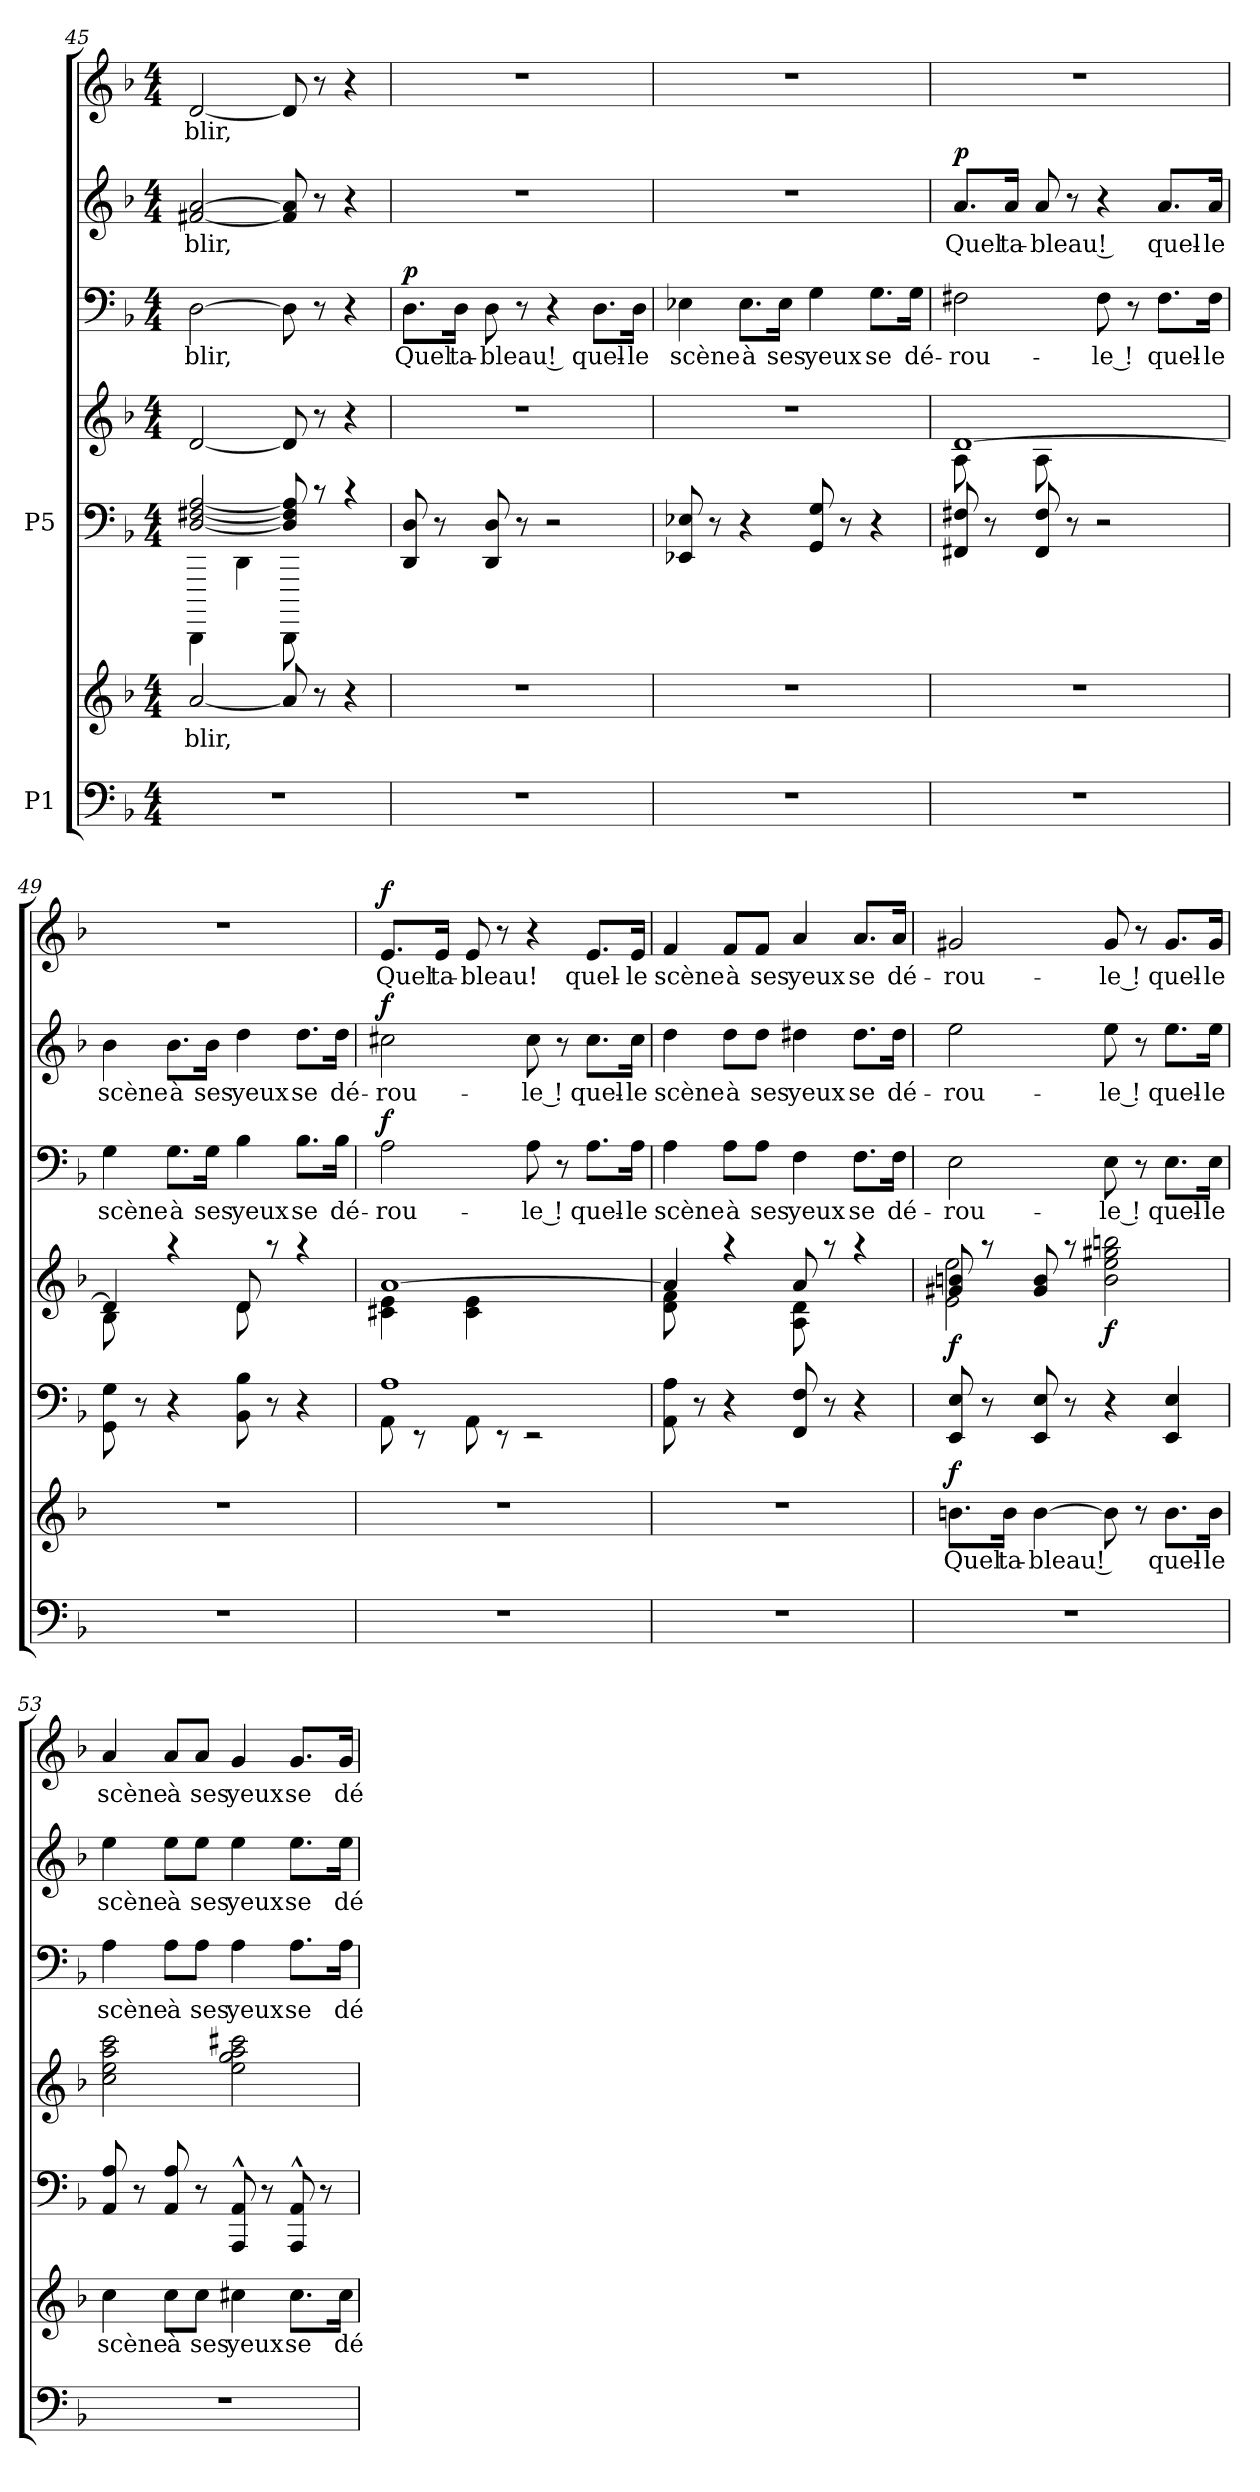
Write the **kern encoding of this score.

**kern	**kern	**text	**dynam	**kern	**kern	**dynam	**kern	**text	**dynam	**kern	**text	**dynam	**kern	**text	**dynam
*part5	*part5	*part5	*part5	*part4	*part4	*part4	*part3	*part3	*part3	*part2	*part2	*part2	*part1	*part1	*part1
*staff7	*staff6	*staff6	*staff6/7	*staff5	*staff4	*staff4/5	*staff3	*staff3	*staff3	*staff2	*staff2	*staff2	*staff1	*staff1	*staff1
*I"P1	*	*	*	*I"P5	*	*	*	*	*	*	*	*	*	*	*
*clefF4	*clefG2	*	*	*clefF4	*clefG2	*	*clefF4	*	*	*clefG2	*	*	*clefG2	*	*
*	*	*	*	*	*	*	*	*	*	*ITrd7c12	*	*	*	*	*
*k[b-]	*k[b-]	*	*	*k[b-]	*k[b-]	*	*k[b-]	*	*	*k[b-]	*	*	*k[b-]	*	*
*F:	*F:	*	*	*F:	*F:	*	*F:	*	*	*F:	*	*	*F:	*	*
*M4/4	*M4/4	*	*	*M4/4	*M4/4	*	*M4/4	*	*	*M4/4	*	*	*M4/4	*	*
=45	=45	=45	=45	=45	=45	=45	=45	=45	=45	=45	=45	=45	=45	=45	=45
!	!	!LO:LY:b	!	!	!	!	!	!LO:LY:b	!	!	!LO:LY:b	!	!	!LO:LY:b	!
*	*	*	*	*^	*	*	*	*	*	*	*	*	*	*	*
1r	[2a/	-blir,	.	4DDDD\	[2D/ [2F#X/ [2A/	[2d/	.	[2D\	-blir,	.	[2F#X/ [2A/	-blir,	.	[2d/	-blir,	.
.	.	.	.	4DD\	.	.	.	.	.	.	.	.	.	.	.	.
.	8a/]	.	.	8DDDD\	8D/] 8F#/] 8A/]	8d/]	.	8D\]	.	.	8F#/] 8A/]	.	.	8d/]	.	.
.	8r	.	.	8rc	4.ryy	8r	.	8r	.	.	8r	.	.	8r	.	.
.	4r	.	.	4rc	.	4r	.	4r	.	.	4r	.	.	4r	.	.
*	*	*	*	*v	*v	*	*	*	*	*	*	*	*	*	*	*
=46	=46	=46	=46	=46	=46	=46	=46	=46	=46	=46	=46	=46	=46	=46	=46
!	!	!	!	!	!	!	!	!LO:LY:b	!LO:DY:b	!	!	!	!	!	!
1r	1r	.	.	8DD/ 8D/	1r	.	8.D\L	Quel	p	1r	.	.	1r	.	.
.	.	.	.	8r	.	.	.	.	.	.	.	.	.	.	.
!	!	!	!	!	!	!	!	!LO:LY:b	!	!	!	!	!	!	!
.	.	.	.	.	.	.	16D\Jk	ta-	.	.	.	.	.	.	.
!	!	!	!	!	!	!	!	!LO:LY:b	!	!	!	!	!	!	!
.	.	.	.	8DD/ 8D/	.	.	8D\	bleau !	.	.	.	.	.	.	.
.	.	.	.	8r	.	.	8r	.	.	.	.	.	.	.	.
.	.	.	.	2r	.	.	4r	.	.	.	.	.	.	.	.
!	!	!	!	!	!	!	!	!LO:LY:b	!	!	!	!	!	!	!
.	.	.	.	.	.	.	8.D\L	quel-	.	.	.	.	.	.	.
!	!	!	!	!	!	!	!	!LO:LY:b	!	!	!	!	!	!	!
.	.	.	.	.	.	.	16D\Jk	-le	.	.	.	.	.	.	.
!!LO:LB:g=z
=47	=47	=47	=47	=47	=47	=47	=47	=47	=47	=47	=47	=47	=47	=47	=47
!	!	!	!	!	!	!	!	!LO:LY:b	!	!	!	!	!	!	!
1r	1r	.	.	8EE-X/ 8E-X/	1r	.	4E-X\	scène	.	1r	.	.	1r	.	.
.	.	.	.	8r	.	.	.	.	.	.	.	.	.	.	.
!	!	!	!	!	!	!	!	!LO:LY:b	!	!	!	!	!	!	!
.	.	.	.	4r	.	.	8.E-\L	à	.	.	.	.	.	.	.
!	!	!	!	!	!	!	!	!LO:LY:b	!	!	!	!	!	!	!
.	.	.	.	.	.	.	16E-\Jk	ses	.	.	.	.	.	.	.
!	!	!	!	!	!	!	!	!LO:LY:b	!	!	!	!	!	!	!
.	.	.	.	8GG/ 8G/	.	.	4G\	yeux	.	.	.	.	.	.	.
.	.	.	.	8r	.	.	.	.	.	.	.	.	.	.	.
!	!	!	!	!	!	!	!	!LO:LY:b	!	!	!	!	!	!	!
.	.	.	.	4r	.	.	8.G\L	se	.	.	.	.	.	.	.
!	!	!	!	!	!	!	!	!LO:LY:b	!	!	!	!	!	!	!
.	.	.	.	.	.	.	16G\Jk	dé-	.	.	.	.	.	.	.
=48	=48	=48	=48	=48	=48	=48	=48	=48	=48	=48	=48	=48	=48	=48	=48
*	*	*	*	*	*^	*	*	*	*	*	*	*	*	*	*
!	!	!	!	!	!	!	!	!	!LO:LY:b	!	!	!LO:LY:b	!LO:DY:b	!	!	!
1r	1r	.	.	8FF#X/ 8F#X/	[1d	8A\	.	2F#X\	-rou-	.	8.A/L	Quel	p	1r	.	.
.	.	.	.	8r	.	8ryy	.	.	.	.	.	.	.	.	.	.
!	!	!	!	!	!	!	!	!	!	!	!	!LO:LY:b	!	!	!	!
.	.	.	.	.	.	.	.	.	.	.	16A/Jk	ta-	.	.	.	.
!	!	!	!	!	!	!	!	!	!	!	!	!LO:LY:b	!	!	!	!
.	.	.	.	8FF#/ 8F#/	.	8A\	.	.	.	.	8A/	bleau !	.	.	.	.
.	.	.	.	8r	.	2ryy	.	.	.	.	8r	.	.	.	.	.
!	!	!	!	!	!	!	!	!	!LO:LY:b	!	!	!	!	!	!	!
.	.	.	.	2r	.	.	.	8F#\	le !	.	4r	.	.	.	.	.
.	.	.	.	.	.	.	.	8r	.	.	.	.	.	.	.	.
!	!	!	!	!	!	!	!	!	!LO:LY:b	!	!	!LO:LY:b	!	!	!	!
.	.	.	.	.	.	.	.	8.F#\L	quel-	.	8.A/L	quel-	.	.	.	.
.	.	.	.	.	.	8ryy	.	.	.	.	.	.	.	.	.	.
!	!	!	!	!	!	!	!	!	!LO:LY:b	!	!	!LO:LY:b	!	!	!	!
.	.	.	.	.	.	.	.	16F#\Jk	-le	.	16A/Jk	-le	.	.	.	.
=49	=49	=49	=49	=49	=49	=49	=49	=49	=49	=49	=49	=49	=49	=49	=49	=49
!	!	!	!	!	!	!	!	!	!LO:LY:b	!	!	!LO:LY:b	!	!	!	!
1r	1r	.	.	8GG\ 8G\	4d/]	8B-\	.	4G\	scène	.	4B-\	scène	.	1r	.	.
.	.	.	.	8r	.	4.ryy	.	.	.	.	.	.	.	.	.	.
!	!	!	!	!	!	!	!	!	!LO:LY:b	!	!	!LO:LY:b	!	!	!	!
.	.	.	.	4r	4raa	.	.	8.G\L	à	.	8.B-\L	à	.	.	.	.
!	!	!	!	!	!	!	!	!	!LO:LY:b	!	!	!LO:LY:b	!	!	!	!
.	.	.	.	.	.	.	.	16G\Jk	ses	.	16B-\Jk	ses	.	.	.	.
!	!	!	!	!	!	!	!	!	!LO:LY:b	!	!	!LO:LY:b	!	!	!	!
.	.	.	.	8BB-\ 8B-\	8d/	8d\	.	4B-\	yeux	.	4d\	yeux	.	.	.	.
.	.	.	.	8r	8raa	4.ryy	.	.	.	.	.	.	.	.	.	.
!	!	!	!	!	!	!	!	!	!LO:LY:b	!	!	!LO:LY:b	!	!	!	!
.	.	.	.	4r	4raa	.	.	8.B-\L	se	.	8.d\L	se	.	.	.	.
!	!	!	!	!	!	!	!	!	!LO:LY:b	!	!	!LO:LY:b	!	!	!	!
.	.	.	.	.	.	.	.	16B-\Jk	dé-	.	16d\Jk	dé-	.	.	.	.
!!LO:PB:g=z
=50	=50	=50	=50	=50	=50	=50	=50	=50	=50	=50	=50	=50	=50	=50	=50	=50
*	*	*	*	*^	*	*	*	*	*	*	*	*	*	*	*	*
!	!	!	!	!	!	!	!	!	!	!LO:LY:b	!LO:DY:b	!	!LO:LY:b	!LO:DY:b	!	!LO:LY:b	!LO:DY:b
1r	1r	.	.	1A	8AA\	[1a	4c#X\ 4e\	.	2A\	-rou-	f	2c#X\	-rou-	f	8.e/L	Quel	f
.	.	.	.	.	8rEE	.	.	.	.	.	.	.	.	.	.	.	.
!	!	!	!	!	!	!	!	!	!	!	!	!	!	!	!	!LO:LY:b	!
.	.	.	.	.	.	.	.	.	.	.	.	.	.	.	16e/Jk	ta-	.
!	!	!	!	!	!	!	!	!	!	!	!	!	!	!	!	!LO:LY:b	!
.	.	.	.	.	8AA\	.	4c#\ 4e\	.	.	.	.	.	.	.	8e/	-bleau!	.
.	.	.	.	.	8rEE	.	.	.	.	.	.	.	.	.	8r	.	.
!	!	!	!	!	!	!	!	!	!	!LO:LY:b	!	!	!LO:LY:b	!	!	!	!
.	.	.	.	.	2rEE	.	2ryy	.	8A\	le !	.	8c#\	le !	.	4r	.	.
.	.	.	.	.	.	.	.	.	8r	.	.	8r	.	.	.	.	.
!	!	!	!	!	!	!	!	!	!	!LO:LY:b	!	!	!LO:LY:b	!	!	!LO:LY:b	!
.	.	.	.	.	.	.	.	.	8.A\L	quel-	.	8.c#\L	quel-	.	8.e/L	quel-	.
!	!	!	!	!	!	!	!	!	!	!LO:LY:b	!	!	!LO:LY:b	!	!	!LO:LY:b	!
.	.	.	.	.	.	.	.	.	16A\Jk	-le	.	16c#\Jk	-le	.	16e/Jk	-le	.
*	*	*	*	*v	*v	*	*	*	*	*	*	*	*	*	*	*	*
=51	=51	=51	=51	=51	=51	=51	=51	=51	=51	=51	=51	=51	=51	=51	=51	=51
!	!	!	!	!	!	!	!	!	!LO:LY:b	!	!	!LO:LY:b	!	!	!LO:LY:b	!
1r	1r	.	.	8AA\ 8A\	4a/]	8d\ 8f\	.	4A\	scène	.	4d\	scène	.	4f/	scène	.
.	.	.	.	8r	.	4.ryy	.	.	.	.	.	.	.	.	.	.
!	!	!	!	!	!	!	!	!	!LO:LY:b	!	!	!LO:LY:b	!	!	!LO:LY:b	!
.	.	.	.	4r	4raa	.	.	8A\L	à	.	8d\L	à	.	8f/L	à	.
!	!	!	!	!	!	!	!	!	!LO:LY:b	!	!	!LO:LY:b	!	!	!LO:LY:b	!
.	.	.	.	.	.	.	.	8A\J	ses	.	8d\J	ses	.	8f/J	ses	.
!	!	!	!	!	!	!	!	!	!LO:LY:b	!	!	!LO:LY:b	!	!	!LO:LY:b	!
.	.	.	.	8FF/ 8F/	8a/	8A\ 8d\	.	4F\	yeux	.	4d#X\	yeux	.	4a/	yeux	.
.	.	.	.	8r	8raa	4.ryy	.	.	.	.	.	.	.	.	.	.
!	!	!	!	!	!	!	!	!	!LO:LY:b	!	!	!LO:LY:b	!	!	!LO:LY:b	!
.	.	.	.	4r	4raa	.	.	8.F\L	se	.	8.d#\L	se	.	8.a/L	se	.
!	!	!	!	!	!	!	!	!	!LO:LY:b	!	!	!LO:LY:b	!	!	!LO:LY:b	!
.	.	.	.	.	.	.	.	16F\Jk	dé-	.	16d#\Jk	dé-	.	16a/Jk	dé-	.
=52	=52	=52	=52	=52	=52	=52	=52	=52	=52	=52	=52	=52	=52	=52	=52	=52
!	!	!LO:LY:b	!LO:DY:b	!	!	!	!LO:DY:b	!	!LO:LY:b	!	!	!LO:LY:b	!	!	!LO:LY:b	!
1r	8.bn\L	Quel	f	8EE/ 8E/	8g#X/ 8bn/	2e\ 2ee\	f	2E\	-rou-	.	2e\	-rou-	.	2g#X/	-rou-	.
.	.	.	.	8r	8raa	.	.	.	.	.	.	.	.	.	.	.
!	!	!LO:LY:b	!	!	!	!	!	!	!	!	!	!	!	!	!	!
.	16b\Jk	ta-	.	.	.	.	.	.	.	.	.	.	.	.	.	.
!	!	!LO:LY:b	!	!	!	!	!	!	!	!	!	!	!	!	!	!
.	[4b\	bleau !	.	8EE/ 8E/	8g#/ 8b/	.	.	.	.	.	.	.	.	.	.	.
.	.	.	.	8r	8raa	.	.	.	.	.	.	.	.	.	.	.
!	!	!	!	!	!	!	!LO:DY:b	!	!LO:LY:b	!	!	!LO:LY:b	!	!	!LO:LY:b	!
.	8b\]	.	.	4r	2ryy	2b\ 2ee\ 2gg#X\ 2bbn\	f	8E\	le !	.	8e\	le !	.	8g#/	le !	.
.	8r	.	.	.	.	.	.	8r	.	.	8r	.	.	8r	.	.
!	!	!LO:LY:b	!	!	!	!	!	!	!LO:LY:b	!	!	!LO:LY:b	!	!	!LO:LY:b	!
.	8.b\L	quel-	.	4EE/ 4E/	.	.	.	8.E\L	quel-	.	8.e\L	quel-	.	8.g#/L	quel-	.
!	!	!LO:LY:b	!	!	!	!	!	!	!LO:LY:b	!	!	!LO:LY:b	!	!	!LO:LY:b	!
.	16b\Jk	-le	.	.	.	.	.	16E\Jk	-le	.	16e\Jk	-le	.	16g#/Jk	-le	.
*	*	*	*	*	*v	*v	*	*	*	*	*	*	*	*	*	*
!!LO:LB:g=z
=53	=53	=53	=53	=53	=53	=53	=53	=53	=53	=53	=53	=53	=53	=53	=53
!	!	!LO:LY:b	!	!	!	!	!	!LO:LY:b	!	!	!LO:LY:b	!	!	!LO:LY:b	!
1r	4cc\	scène	.	8AA/ 8A/	2cc\ 2ee\ 2aa\ 2ccc\	.	4A\	scène	.	4e\	scène	.	4a/	scène	.
.	.	.	.	8r	.	.	.	.	.	.	.	.	.	.	.
!	!	!LO:LY:b	!	!	!	!	!	!LO:LY:b	!	!	!LO:LY:b	!	!	!LO:LY:b	!
.	8cc\L	à	.	8AA/ 8A/	.	.	8A\L	à	.	8e\L	à	.	8a/L	à	.
!	!	!LO:LY:b	!	!	!	!	!	!LO:LY:b	!	!	!LO:LY:b	!	!	!LO:LY:b	!
.	8cc\J	ses	.	8r	.	.	8A\J	ses	.	8e\J	ses	.	8a/J	ses	.
!	!	!LO:LY:b	!	!	!	!	!	!LO:LY:b	!	!	!LO:LY:b	!	!	!LO:LY:b	!
.	4cc#X\	yeux	.	8AAA/^^ 8AA/^^	2ee\ 2gg\ 2aa\ 2ccc#X\	.	4A\	yeux	.	4e\	yeux	.	4g/	yeux	.
.	.	.	.	8r	.	.	.	.	.	.	.	.	.	.	.
!	!	!LO:LY:b	!	!	!	!	!	!LO:LY:b	!	!	!LO:LY:b	!	!	!LO:LY:b	!
.	8.cc#\L	se	.	8AAA/^^ 8AA/^^	.	.	8.A\L	se	.	8.e\L	se	.	8.g/L	se	.
.	.	.	.	8r	.	.	.	.	.	.	.	.	.	.	.
!	!	!LO:LY:b	!	!	!	!	!	!LO:LY:b	!	!	!LO:LY:b	!	!	!LO:LY:b	!
.	16cc#\Jk	dé-	.	.	.	.	16A\Jk	dé-	.	16e\Jk	dé-	.	16g/Jk	dé-	.
=	=	=	=	=	=	=	=	=	=	=	=	=	=	=	=
*-	*-	*-	*-	*-	*-	*-	*-	*-	*-	*-	*-	*-	*-	*-	*-
